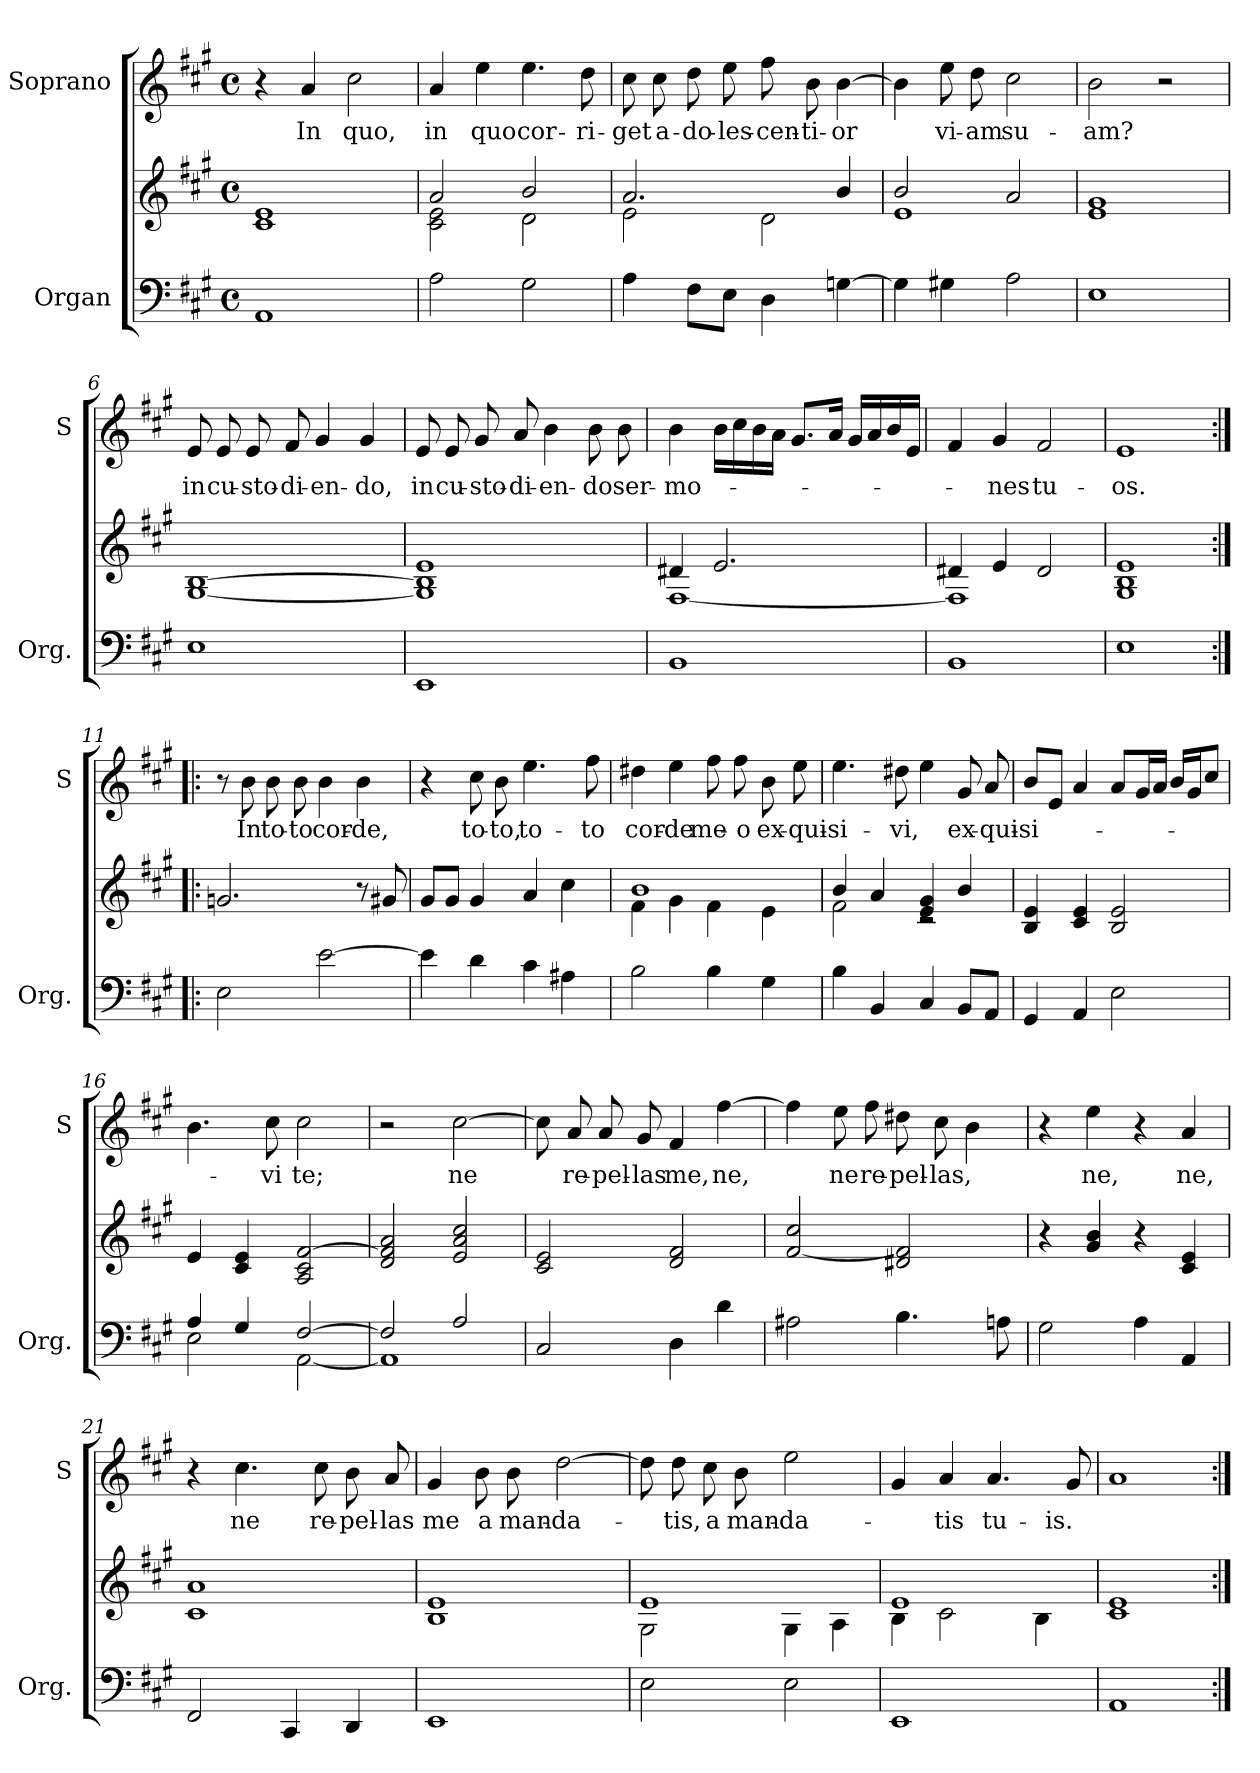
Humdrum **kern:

**kern	**kern	**kern	**text
*part2	*part2	*part1	*part1
*staff3	*staff2	*staff1	*staff1
*I"Organ	*	*I"Soprano	*
*I'Org.	*	*I'S	*
*clefF4	*clefG2	*clefG2	*
*k[f#c#g#]	*k[f#c#g#]	*k[f#c#g#]	*
*A:	*A:	*A:	*
*M4/4	*M4/4	*M4/4	*
*met(c)	*met(c)	*met(c)	*
=1	=1	=1	=1
1AA	1c# 1e	4r	.
!	!	!	!LO:LY:b
.	.	4a/	In
!	!	!	!LO:LY:b
.	.	2cc#\	quo,
=2	=2	=2	=2
*	*^	*	*
!	!	!	!	!LO:LY:b
2A\	2a/	2c#\ 2e\	4a/	in
!	!	!	!	!LO:LY:b
.	.	.	4ee\	quo
!	!	!	!	!LO:LY:b
2G#\	2b/	2d\	4.ee\	cor-
!	!	!	!	!LO:LY:b
.	.	.	8dd\	-ri-
=3	=3	=3	=3	=3
!	!	!	!	!LO:LY:b
4A\	2.a/	2e\	8cc#\	-get
!	!	!	!	!LO:LY:b
.	.	.	8cc#\	a-
!	!	!	!	!LO:LY:b
8F#\L	.	.	8dd\	-do-
!	!	!	!	!LO:LY:b
8E\J	.	.	8ee\	-les-
!	!	!	!	!LO:LY:b
4D\	.	2d\	8ff#\	-cen-
!	!	!	!	!LO:LY:b
.	.	.	8b\	-ti-
!	!	!	!	!LO:LY:b
[4Gn\	4b/	.	[4b\	-or
=4	=4	=4	=4	=4
4G\]	2b/	1e	4b\]	.
!	!	!	!	!LO:LY:b
4G#X\	.	.	8ee\	vi-
!	!	!	!	!LO:LY:b
.	.	.	8dd\	-am
!	!	!	!	!LO:LY:b
2A\	2a/	.	2cc#\	su-
*	*v	*v	*	*
!!LO:LB:g=z
=5	=5	=5	=5
!	!	!	!LO:LY:b
1E	1e 1g#	2b\	-am?
.	.	2r	.
=6	=6	=6	=6
!	!	!	!LO:LY:b
1E	[1G# [1B	8e/	in
!	!	!	!LO:LY:b
.	.	8e/	cu-
!	!	!	!LO:LY:b
.	.	8e/	-sto-
!	!	!	!LO:LY:b
.	.	8f#/	-di-
!	!	!	!LO:LY:b
.	.	4g#/	-en-
!	!	!	!LO:LY:b
.	.	4g#/	-do,
=7	=7	=7	=7
!	!	!	!LO:LY:b
1EE	1G#] 1B] 1e	8e/	in
!	!	!	!LO:LY:b
.	.	8e/	cu-
!	!	!	!LO:LY:b
.	.	8g#/	-sto-
!	!	!	!LO:LY:b
.	.	8a/	-di-
!	!	!	!LO:LY:b
.	.	4b\	-en-
!	!	!	!LO:LY:b
.	.	8b\	-do
!	!	!	!LO:LY:b
.	.	8b\	ser-
=8	=8	=8	=8
*	*^	*	*
!	!	!	!	!LO:LY:b
1BB	4d#X/	[<1F#	4b\	-mo-
.	2.e/	.	16b\LL	.
.	.	.	16cc#\	.
.	.	.	16b\	.
.	.	.	16a\JJ	.
.	.	.	8.g#/L	.
.	.	.	16a/Jk	.
.	.	.	16g#/LL	.
.	.	.	16a/	.
.	.	.	16b/	.
.	.	.	16e/JJ	.
!!LO:LB:g=z
=9	=9	=9	=9	=9
1BB	4d#X/	1F#]	4f#/	.
!	!	!	!	!LO:LY:b
.	4e/	.	4g#/	-nes
!	!	!	!	!LO:LY:b
.	2d#/	.	2f#/	tu-
*	*v	*v	*	*
=10	=10	=10	=10
!	!	!	!LO:LY:b
1E	1G# 1B 1e	1e	-os.
=11:|!|:	=11:|!|:	=11:|!|:	=11:|!|:
2E\	2.gn/	8r	.
!	!	!	!LO:LY:b
.	.	8b\	In
!	!	!	!LO:LY:b
.	.	8b\	to-
!	!	!	!LO:LY:b
.	.	8b\	-to
!	!	!	!LO:LY:b
[2e\	.	4b\	cor-
!	!	!	!LO:LY:b
.	8r	4b\	-de,
.	8g#X/	.	.
=12	=12	=12	=12
4e\]	8g#/L	4r	.
.	8g#/J	.	.
!	!	!	!LO:LY:b
4d\	4g#/	8cc#\	to-
!	!	!	!LO:LY:b
.	.	8b\	-to,
!	!	!	!LO:LY:b
4c#\	4a/	4.ee\	to-
4A#X\	4cc#\	.	.
!	!	!	!LO:LY:b
.	.	8ff#\	-to
!!LO:PB:g=z
=13	=13	=13	=13
*	*^	*	*
!	!	!	!	!LO:LY:b
2B\	1b	4f#\	4dd#X\	cor-
!	!	!	!	!LO:LY:b
.	.	4g#\	4ee\	-de
!	!	!	!	!LO:LY:b
4B\	.	4f#\	8ff#\	me-
!	!	!	!	!LO:LY:b
.	.	.	8ff#\	-o
!	!	!	!	!LO:LY:b
4G#\	.	4e\	8b\	ex-
!	!	!	!	!LO:LY:b
.	.	.	8ee\	-qui-
=14	=14	=14	=14	=14
!	!	!	!	!LO:LY:b
4B\	4b/	2f#\	4.ee\	-si-
4BB/	4a/	.	.	.
!	!	!	!	!LO:LY:b
.	.	.	8dd#X\	-vi,
4C#/	4e/ 4g#/	2rc	4ee\	.
!	!	!	!	!LO:LY:b
8BB/L	4b/	.	8g#/	ex-
!	!	!	!	!LO:LY:b
8AA/J	.	.	8a/	-qui-
*	*v	*v	*	*
=15	=15	=15	=15
!	!	!	!LO:LY:b
4GG#/	4B/ 4e/	8b/L	-si-
.	.	8e/J	.
4AA/	4c#/ 4e/	4a/	.
2E\	2B/ 2e/	8a/L	.
.	.	16g#/L	.
.	.	16a/JJ	.
.	.	16b/LL	.
.	.	16g#/J	.
.	.	8cc#/J	.
=16	=16	=16	=16
*^	*	*	*
4A/	2E\	4e/	4.b\	.
4G#/	.	4c#/ 4e/	.	.
!	!	!	!	!LO:LY:b
.	.	.	8cc#\	-vi
!	!	!	!	!LO:LY:b
[>2F#/	[<2AA\	2A/ 2c#/ [2f#/	2cc#\	te;
=17	=17	=17	=17	=17
2F#/]	1AA]	2d/ 2f#/] 2a/	2r	.
!	!	!	!	!LO:LY:b
2A/	.	2e/ 2a/ 2cc#/	[2cc#\	ne
*v	*v	*	*	*
!!LO:LB:g=z
=18	=18	=18	=18
2C#/	2c#/ 2e/	8cc#\]	.
!	!	!	!LO:LY:b
.	.	8a/	re-
!	!	!	!LO:LY:b
.	.	8a/	-pel-
!	!	!	!LO:LY:b
.	.	8g#/	-las
!	!	!	!LO:LY:b
4D\	2d/ 2f#/	4f#/	me,
!	!	!	!LO:LY:b
4d\	.	[4ff#\	ne,
=19	=19	=19	=19
2A#X\	[2f#/ 2cc#/	4ff#\]	.
!	!	!	!LO:LY:b
.	.	8ee\	ne
!	!	!	!LO:LY:b
.	.	8ff#\	re-
!	!	!	!LO:LY:b
4.B\	2d#X/ 2f#/]	8dd#X\	-pel-
!	!	!	!LO:LY:b
.	.	8cc#\	-las,
.	.	4b\	.
8An\	.	.	.
=20	=20	=20	=20
2G#\	4r	4r	.
!	!	!	!LO:LY:b
.	4g#/ 4b/	4ee\	ne,
4A\	4r	4r	.
!	!	!	!LO:LY:b
4AA/	4c#/ 4e/	4a/	ne,
=21	=21	=21	=21
*	*^	*	*
2FF#/	1a	1c#	4r	.
!	!	!	!	!LO:LY:b
.	.	.	4.cc#\	ne
4CC#/	.	.	.	.
!	!	!	!	!LO:LY:b
.	.	.	8cc#\	re-
!	!	!	!	!LO:LY:b
4DD/	.	.	8b\	-pel-
!	!	!	!	!LO:LY:b
.	.	.	8a/	-las
*	*v	*v	*	*
!!LO:LB:g=z
=22	=22	=22	=22
!	!	!	!LO:LY:b
1EE	1B 1e	4g#/	me
!	!	!	!LO:LY:b
.	.	8b\	a
!	!	!	!LO:LY:b
.	.	8b\	man-
!	!	!	!LO:LY:b
.	.	[2dd\	-da-
=23	=23	=23	=23
*	*^	*	*
2E\	1e	2G#\	8dd\]	.
!	!	!	!	!LO:LY:b
.	.	.	8dd\	-tis,
!	!	!	!	!LO:LY:b
.	.	.	8cc#\	a
!	!	!	!	!LO:LY:b
.	.	.	8b\	man-
!	!	!	!	!LO:LY:b
2E\	.	4G#\	2ee\	-da-
.	.	4A\	.	.
=24	=24	=24	=24	=24
1EE	1e	4B\	4g#/	.
!	!	!	!	!LO:LY:b
.	.	2c#\	4a/	-tis
!	!	!	!	!LO:LY:b
.	.	.	4.a/	tu-
.	.	4B\	.	.
!	!	!	!	!LO:LY:b
.	.	.	8g#/	-is.
*	*v	*v	*	*
=25	=25	=25	=25
1AA	1c# 1e	1a	.
=:|!	=:|!	=:|!	=:|!
*-	*-	*-	*-
